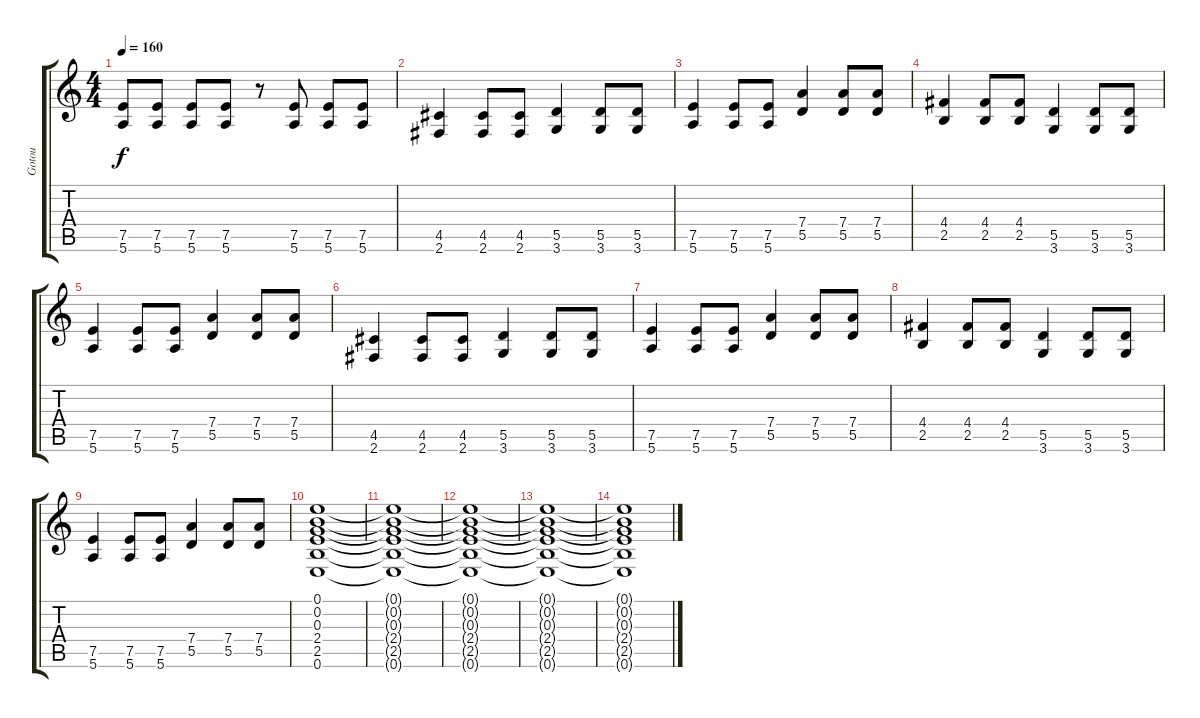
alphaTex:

\track ("Gotou" "Gotou") {instrument overdrivenguitar}
\staff {score tabs}
\tuning (E4 B3 G3 D3 A2 E2) {hide}
\ts (4 4)
\tempo 160
\clef g2
\ks c
(7.5 5.6).8{dy f} (7.5 5.6).8 (7.5 5.6).8 (7.5 5.6).8 r.8 (7.5 5.6).8 (7.5 5.6).8 (7.5 5.6).8 |
(4.5 2.6).4 (4.5 2.6).8 (4.5 2.6).8 (5.5 3.6).4 (5.5 3.6).8 (5.5 3.6).8 |
(7.5 5.6).4 (7.5 5.6).8 (7.5 5.6).8 (7.4 5.5).4 (7.4 5.5).8 (7.4 5.5).8 |
(4.4 2.5).4 (4.4 2.5).8 (4.4 2.5).8 (5.5 3.6).4 (5.5 3.6).8 (5.5 3.6).8 |
(7.5 5.6).4 (7.5 5.6).8 (7.5 5.6).8 (7.4 5.5).4 (7.4 5.5).8 (7.4 5.5).8 |
(4.5 2.6).4 (4.5 2.6).8 (4.5 2.6).8 (5.5 3.6).4 (5.5 3.6).8 (5.5 3.6).8 |
(7.5 5.6).4 (7.5 5.6).8 (7.5 5.6).8 (7.4 5.5).4 (7.4 5.5).8 (7.4 5.5).8 |
(4.4 2.5).4 (4.4 2.5).8 (4.4 2.5).8 (5.5 3.6).4 (5.5 3.6).8 (5.5 3.6).8 |
(7.5 5.6).4 (7.5 5.6).8 (7.5 5.6).8 (7.4 5.5).4 (7.4 5.5).8 (7.4 5.5).8 |
(0.1 0.2 0.3 2.4 2.5 0.6).1 |
(0.1{t} 0.2{t} 0.3{t} 2.4{t} 2.5{t} 0.6{t}).1 |
(0.1{t} 0.2{t} 0.3{t} 2.4{t} 2.5{t} 0.6{t}).1 |
(0.1{t} 0.2{t} 0.3{t} 2.4{t} 2.5{t} 0.6{t}).1 |
(0.1{t} 0.2{t} 0.3{t} 2.4{t} 2.5{t} 0.6{t}).1
